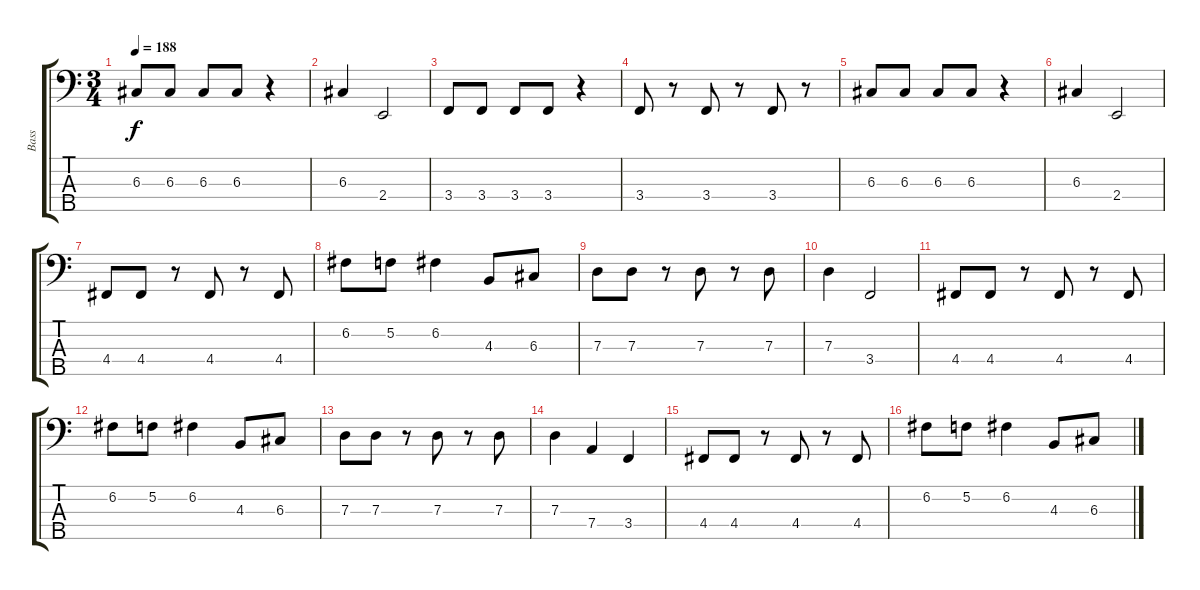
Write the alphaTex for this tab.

\track ("Bass" "Bass") {instrument electricbassfinger}
\staff {score tabs}
\tuning (F2 C2 G1 D1 A0) {hide}
\ts (3 4)
\tempo 188
\clef f4
\ks c
6.3.8{dy f} 6.3.8 6.3.8 6.3.8 r.4 |
6.3.4 2.4.2 |
3.4.8 3.4.8 3.4.8 3.4.8 r.4 |
3.4.8 r.8 3.4.8 r.8 3.4.8 r.8 |
6.3.8 6.3.8 6.3.8 6.3.8 r.4 |
6.3.4 2.4.2 |
4.4.8 4.4.8 r.8 4.4.8 r.8 4.4.8 |
6.2.8 5.2.8 6.2.4 4.3.8 6.3.8 |
7.3.8 7.3.8 r.8 7.3.8 r.8 7.3.8 |
7.3.4 3.4.2 |
4.4.8 4.4.8 r.8 4.4.8 r.8 4.4.8 |
6.2.8 5.2.8 6.2.4 4.3.8 6.3.8 |
7.3.8 7.3.8 r.8 7.3.8 r.8 7.3.8 |
7.3.4 7.4.4 3.4.4 |
4.4.8 4.4.8 r.8 4.4.8 r.8 4.4.8 |
6.2.8 5.2.8 6.2.4 4.3.8 6.3.8
